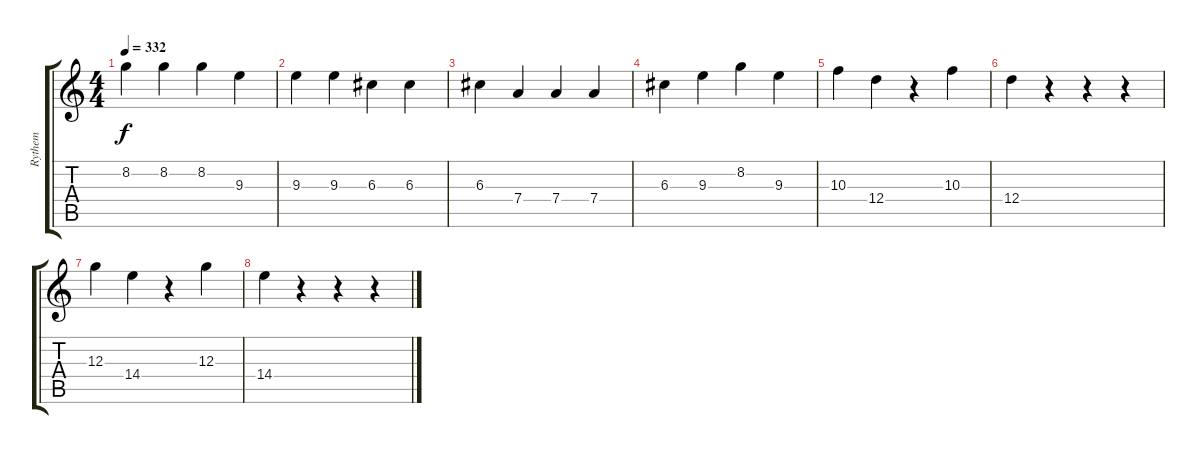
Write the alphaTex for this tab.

\track ("Rythem" "Rythem") {instrument overdrivenguitar}
\staff {score tabs}
\tuning (E4 B3 G3 D3 A2 E2) {hide}
\ts (4 4)
\tempo 332
\clef g2
\ks c
8.2.4{dy f} 8.2.4 8.2.4 9.3.4 |
9.3.4 9.3.4 6.3.4 6.3.4 |
6.3.4 7.4.4 7.4.4 7.4.4 |
6.3.4 9.3.4 8.2.4 9.3.4 |
10.3.4 12.4.4 r.4 10.3.4 |
12.4.4 r.4 r.4 r.4 |
12.3.4 14.4.4 r.4 12.3.4 |
14.4.4 r.4 r.4 r.4
